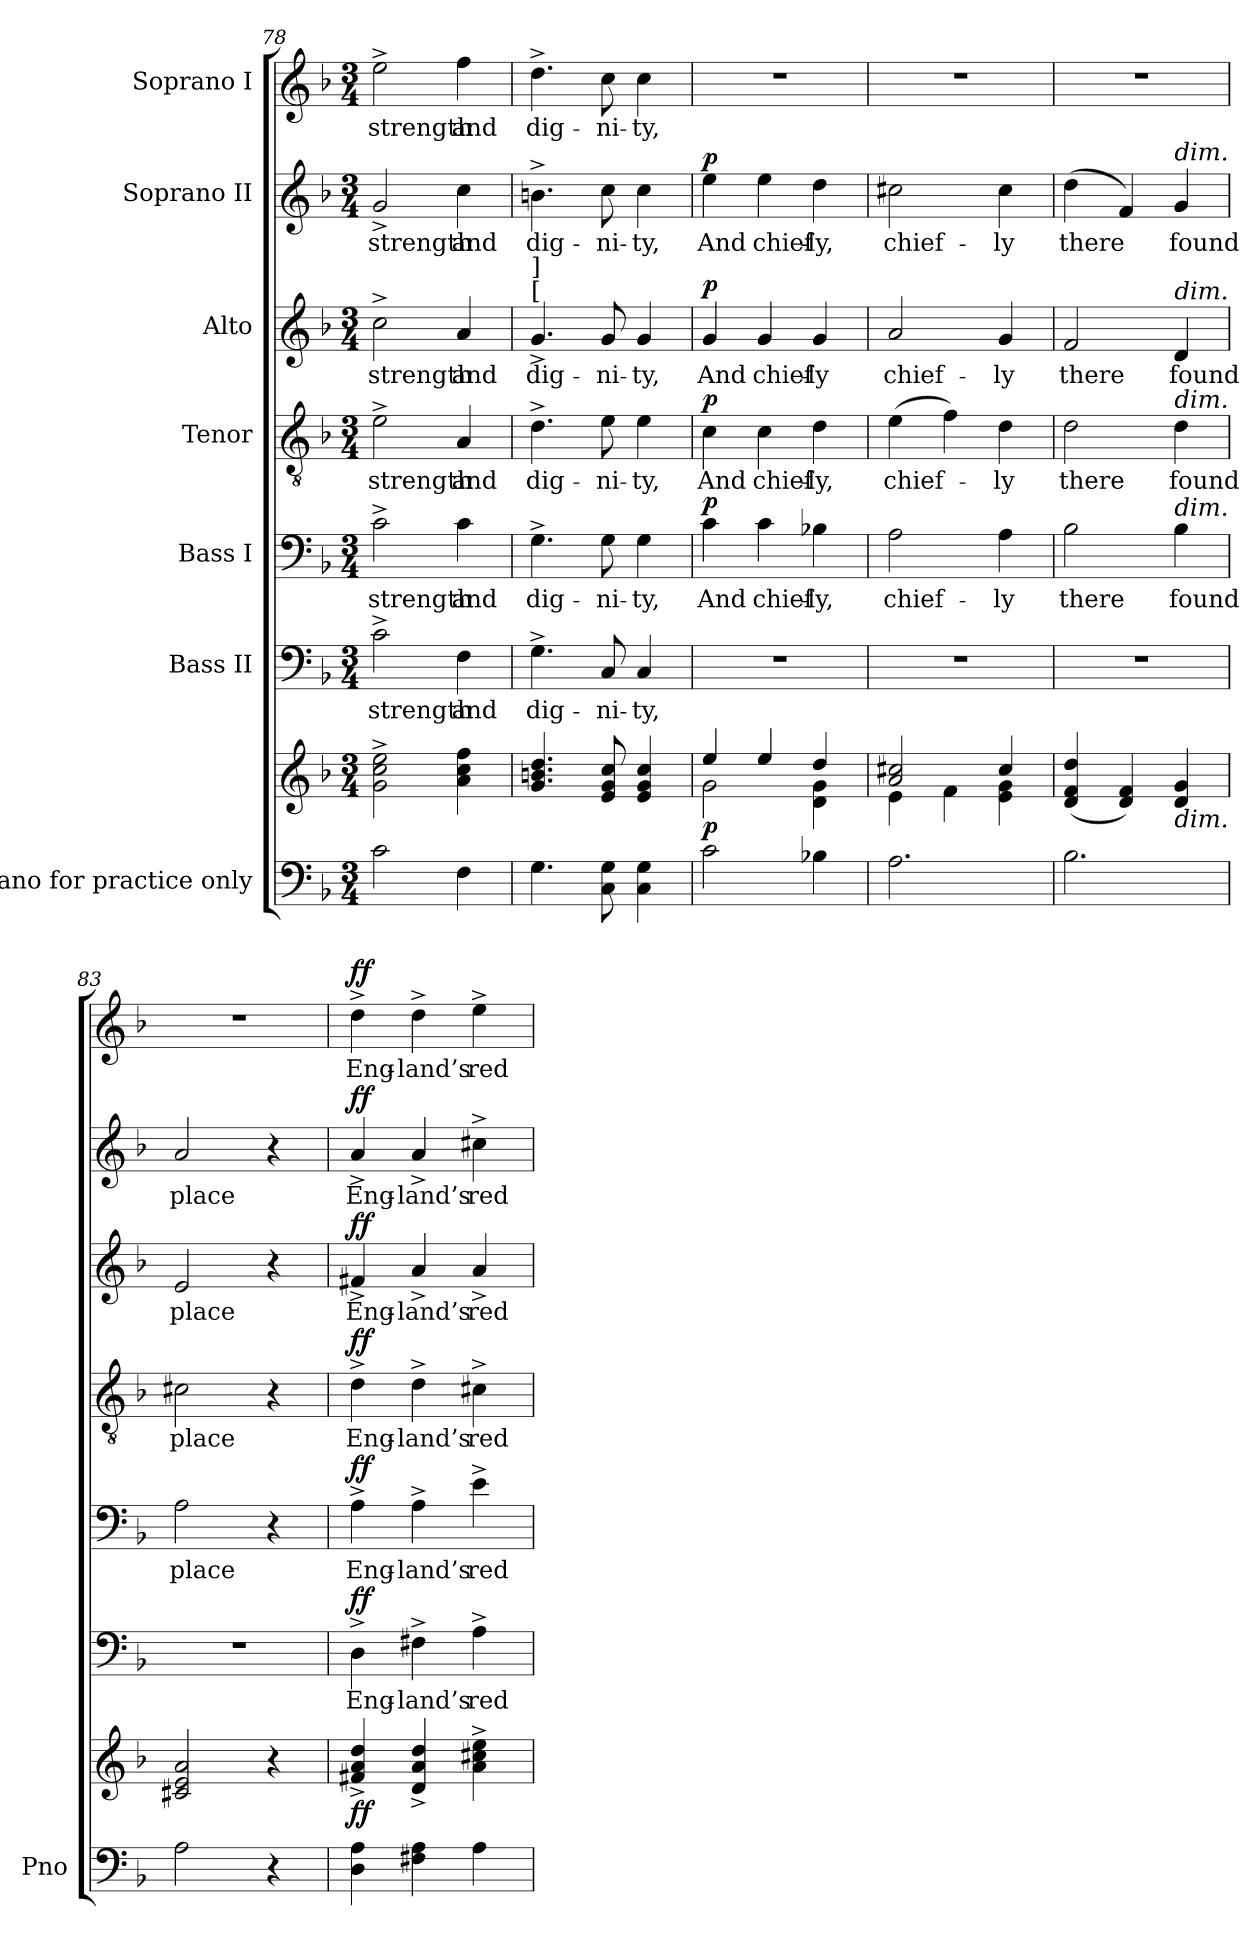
**kern	**kern	**dynam	**kern	**text	**dynam	**kern	**text	**dynam	**kern	**text	**dynam	**kern	**text	**dynam	**kern	**text	**dynam	**kern	**text	**dynam
*part7	*part7	*part7	*part6	*part6	*part6	*part5	*part5	*part5	*part4	*part4	*part4	*part3	*part3	*part3	*part2	*part2	*part2	*part1	*part1	*part1
*staff8	*staff7	*staff7/8	*staff6	*staff6	*staff6	*staff5	*staff5	*staff5	*staff4	*staff4	*staff4	*staff3	*staff3	*staff3	*staff2	*staff2	*staff2	*staff1	*staff1	*staff1
*I"Piano for practice only	*	*	*I"Bass II	*	*	*I"Bass I	*	*	*I"Tenor	*	*	*I"Alto	*	*	*I"Soprano II	*	*	*I"Soprano I	*	*
*I'Pno	*	*	*	*	*	*	*	*	*	*	*	*	*	*	*	*	*	*	*	*
*clefF4	*clefG2	*	*clefF4	*	*	*clefF4	*	*	*clefGv2	*	*	*clefG2	*	*	*clefG2	*	*	*clefG2	*	*
*k[b-]	*k[b-]	*	*k[b-]	*	*	*k[b-]	*	*	*k[b-]	*	*	*k[b-]	*	*	*k[b-]	*	*	*k[b-]	*	*
*M3/4	*M3/4	*	*M3/4	*	*	*M3/4	*	*	*M3/4	*	*	*M3/4	*	*	*M3/4	*	*	*M3/4	*	*
=78	=78	=78	=78	=78	=78	=78	=78	=78	=78	=78	=78	=78	=78	=78	=78	=78	=78	=78	=78	=78
2c\	2g\^ 2cc\^ 2ee\^	.	2c^>\	strength	.	2c^>\	strength	.	2e^>\	strength	.	2cc^\	strength	.	2g^>/	strength	.	2ee^\	strength	.
4F\	4a\ 4cc\ 4ff\	.	4F\	and	.	4c\	and	.	4A/	and	.	4a/	and	.	4cc\	and	.	4ff\	and	.
=79	=79	=79	=79	=79	=79	=79	=79	=79	=79	=79	=79	=79	=79	=79	=79	=79	=79	=79	=79	=79
!	!	!	!	!	!	!	!	!	!	!	!	!LO:TX:a:t=[	!	!	!	!	!	!	!	!
!	!	!	!	!	!	!	!	!	!	!	!	!LO:TX:a:t=]	!	!	!	!	!	!	!	!
4.G\	4.g/ 4.bn/ 4.dd/	.	4.G^\	dig-	.	4.G^\	dig-	.	4.d^\	dig-	.	4.g^>/	dig-	.	4.bn^\	dig-	.	4.dd^\	dig-	.
8C\ 8G\	8e/ 8g/ 8cc/	.	8C/	-ni-	.	8G\	-ni-	.	8e\	-ni-	.	8g/	-ni-	.	8cc\	-ni-	.	8cc\	-ni-	.
4C\ 4G\	4e/ 4g/ 4cc/	.	4C/	-ty,	.	4G\	-ty,	.	4e\	-ty,	.	4g/	-ty,	.	4cc\	-ty,	.	4cc\	-ty,	.
=80	=80	=80	=80	=80	=80	=80	=80	=80	=80	=80	=80	=80	=80	=80	=80	=80	=80	=80	=80	=80
*	*^	*	*	*	*	*	*	*	*	*	*	*	*	*	*	*	*	*	*	*
!	!	!	!LO:DY:b	!	!	!	!	!	!LO:DY:a	!	!	!LO:DY:a	!	!	!LO:DY:a	!	!	!LO:DY:a	!	!	!
2c\	4ee/	2g\	p	2.r	.	.	4c\	And	p	4c\	And	p	4g/	And	p	4ee\	And	p	2.r	.	.
.	4ee/	.	.	.	.	.	4c\	chief-	.	4c\	chief-	.	4g/	chief-	.	4ee\	chief-	.	.	.	.
4B-X\	4dd/	4d\ 4g\	.	.	.	.	4B-X\	-ly,	.	4d\	-ly,	.	4g/	-ly	.	4dd\	-ly,	.	.	.	.
=81	=81	=81	=81	=81	=81	=81	=81	=81	=81	=81	=81	=81	=81	=81	=81	=81	=81	=81	=81	=81	=81
2.A\	2a/ 2cc#X/	4e\	.	2.r	.	.	2A\	chief-	.	(4e\	chief-	.	2a/	chief-	.	2cc#X\	chief-	.	2.r	.	.
.	.	4f\	.	.	.	.	.	.	.	4f\)	.	.	.	.	.	.	.	.	.	.	.
.	4cc#/	4e\ 4g\	.	.	.	.	4A\	-ly	.	4d\	-ly	.	4g/	-ly	.	4cc#\	-ly	.	.	.	.
*	*v	*v	*	*	*	*	*	*	*	*	*	*	*	*	*	*	*	*	*	*	*
=82	=82	=82	=82	=82	=82	=82	=82	=82	=82	=82	=82	=82	=82	=82	=82	=82	=82	=82	=82	=82
2.B-\	(4d/ 4f/ 4dd/	.	2.r	.	.	2B-\	there	.	2d\	there	.	2f/	there	.	(4dd\	there	.	2.r	.	.
.	4d/ 4f/)	.	.	.	.	.	.	.	.	.	.	.	.	.	4f/)	.	.	.	.	.
!	!	!	!	!	!	!	!	!	!	!	!	!	!	!	!LO:TX:a:i:t=dim.	!	!	!	!	!
!	!	!	!	!	!	!	!	!	!	!	!	!LO:TX:a:i:t=dim.	!	!	!	!	!	!	!	!
!	!	!	!	!	!	!	!	!	!LO:TX:a:i:t=dim.	!	!	!	!	!	!	!	!	!	!	!
!	!	!	!	!	!	!LO:TX:a:i:t=dim.	!	!	!	!	!	!	!	!	!	!	!	!	!	!
!	!LO:TX:b:i:t=dim.	!	!	!	!	!	!	!	!	!	!	!	!	!	!	!	!	!	!	!
.	4d/ 4g/	.	.	.	.	4B-\	found	.	4d\	found	.	4d/	found	.	4g/	found	.	.	.	.
=83	=83	=83	=83	=83	=83	=83	=83	=83	=83	=83	=83	=83	=83	=83	=83	=83	=83	=83	=83	=83
2A\	2c#X/ 2e/ 2a/	.	2.r	.	.	2A\	place	.	2c#X\	place	.	2e/	place	.	2a/	place	.	2.r	.	.
4r	4r	.	.	.	.	4r	.	.	4r	.	.	4r	.	.	4r	.	.	.	.	.
=84	=84	=84	=84	=84	=84	=84	=84	=84	=84	=84	=84	=84	=84	=84	=84	=84	=84	=84	=84	=84
!	!	!LO:DY:b	!	!	!LO:DY:a	!	!	!LO:DY:a	!	!	!LO:DY:a	!	!	!LO:DY:a	!	!	!LO:DY:a	!	!	!LO:DY:a
4D\ 4A\	4f#X/^> 4a/^> 4dd/^>	ff	4D^>\	Eng-	ff	4A^>\	Eng-	ff	4d^>\	Eng-	ff	4f#X^>/	Eng-	ff	4a^>/	Eng-	ff	4dd^\	Eng-	ff
4F#X\ 4A\	4d/^> 4a/^> 4dd/^>	.	4F#X^>\	-land’s	.	4A^>\	-land’s	.	4d^>\	-land’s	.	4a^>/	-land’s	.	4a^>/	-land’s	.	4dd^\	-land’s	.
4A\	4a\^ 4cc#X\^ 4ee\^	.	4A^\	red	.	4e^\	red	.	4c#X^\	red	.	4a^>/	red	.	4cc#X^\	red	.	4ee^\	red	.
=	=	=	=	=	=	=	=	=	=	=	=	=	=	=	=	=	=	=	=	=
*-	*-	*-	*-	*-	*-	*-	*-	*-	*-	*-	*-	*-	*-	*-	*-	*-	*-	*-	*-	*-
